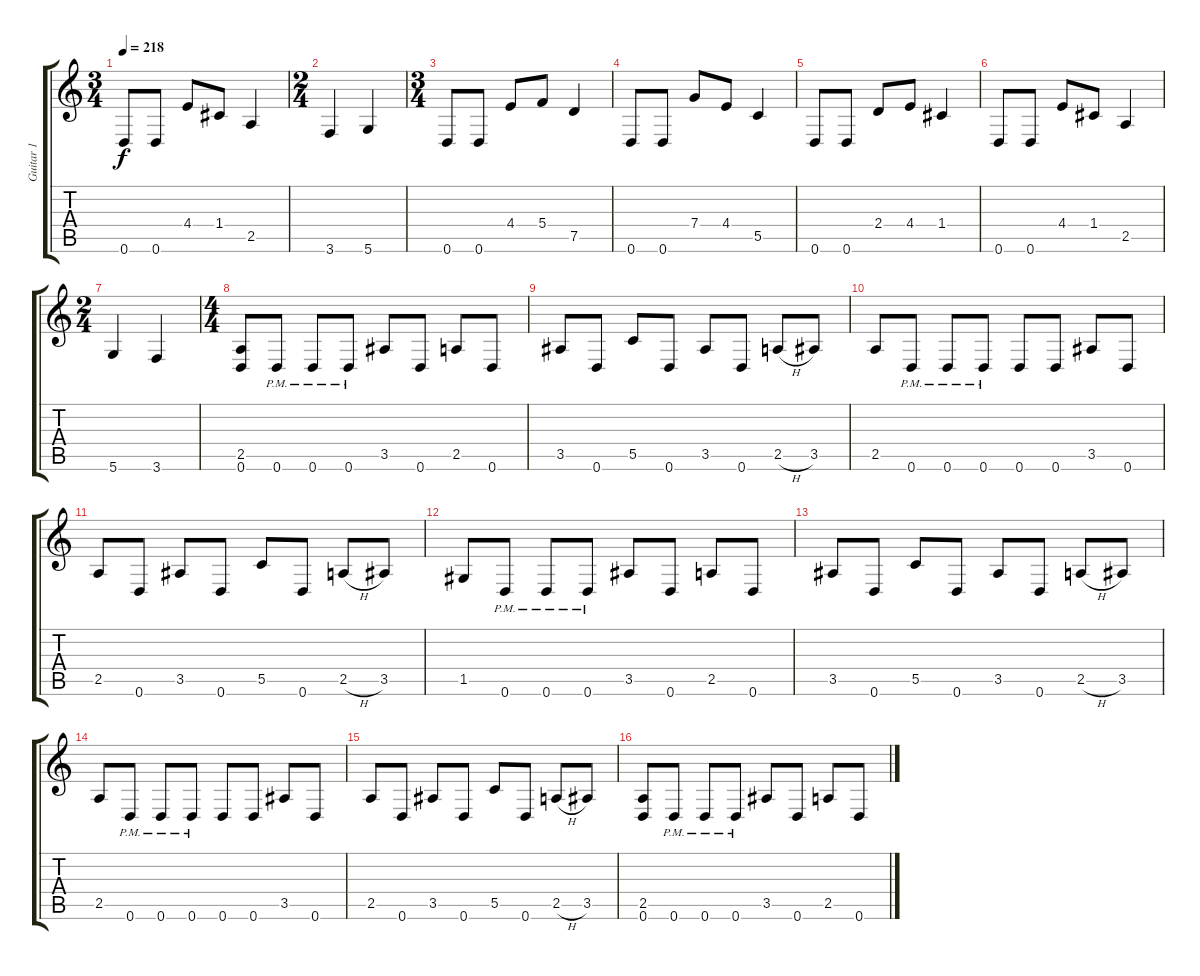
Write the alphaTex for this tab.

\track ("Guitar 1" "Guitar 1") {instrument distortionguitar}
\staff {score tabs}
\tuning (D4 A3 F3 C3 G2 D2) {hide}
\ts (3 4)
\tempo 218
\clef g2
\ks c
0.6.8{dy f} 0.6.8 4.4.8 1.4.8 2.5.4 |
\ts (2 4)
3.6.4 5.6.4 |
\ts (3 4)
0.6.8 0.6.8 4.4.8 5.4.8 7.5.4 |
0.6.8 0.6.8 7.4.8 4.4.8 5.5.4 |
0.6.8 0.6.8 2.4.8 4.4.8 1.4.4 |
0.6.8 0.6.8 4.4.8 1.4.8 2.5.4 |
\ts (2 4)
5.6.4 3.6.4 |
\ts (4 4)
(2.5 0.6).8 0.6{pm}.8 0.6{pm}.8 0.6{pm}.8 3.5.8 0.6.8 2.5.8 0.6.8 |
3.5.8 0.6.8 5.5.8 0.6.8 3.5.8 0.6.8 2.5{h}.8 3.5.8 |
2.5.8 0.6{pm}.8 0.6{pm}.8 0.6{pm}.8 0.6.8 0.6.8 3.5.8 0.6.8 |
2.5.8 0.6.8 3.5.8 0.6.8 5.5.8 0.6.8 2.5{h}.8 3.5.8 |
1.5.8 0.6{pm}.8 0.6{pm}.8 0.6{pm}.8 3.5.8 0.6.8 2.5.8 0.6.8 |
3.5.8 0.6.8 5.5.8 0.6.8 3.5.8 0.6.8 2.5{h}.8 3.5.8 |
2.5.8 0.6{pm}.8 0.6{pm}.8 0.6{pm}.8 0.6.8 0.6.8 3.5.8 0.6.8 |
2.5.8 0.6.8 3.5.8 0.6.8 5.5.8 0.6.8 2.5{h}.8 3.5.8 |
(2.5 0.6).8 0.6{pm}.8 0.6{pm}.8 0.6{pm}.8 3.5.8 0.6.8 2.5.8 0.6.8
